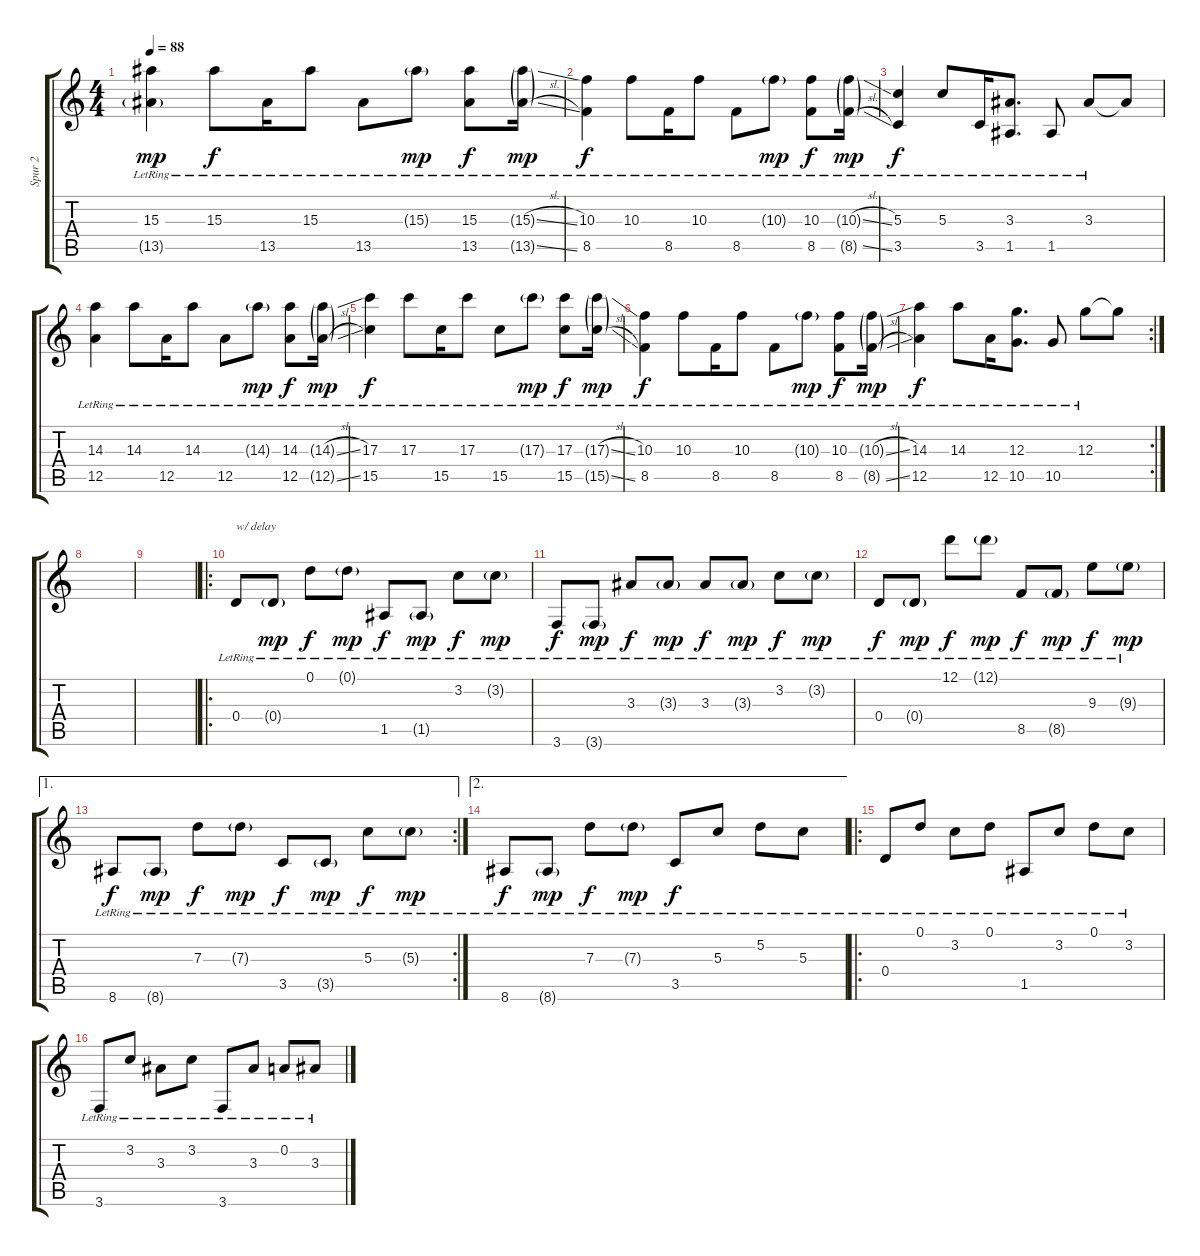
\track ("Spur 2" "Spur 2") {instrument electricguitarclean}
\staff {score tabs}
\tuning (D4 A3 G3 D3 A2 D2) {hide}
\ts (4 4)
\tempo 88
\clef g2
\ks c
(15.3{lr} 13.5{g lr}).4{dy mp} 15.3{lr}.8{dy f} 13.5{lr}.16 15.3{lr}.8 13.5{lr}.8 15.3{g lr}.8{dy mp} (15.3{lr} 13.5{lr}).8{dy f} (15.3{sl g lr} 13.5{sl g lr}).16{dy mp} |
(10.3{lr} 8.5{lr}).4{dy f} 10.3{lr}.8 8.5{lr}.16 10.3{lr}.8 8.5{lr}.8 10.3{g lr}.8{dy mp} (10.3{lr} 8.5{lr}).8{dy f} (10.3{sl g lr} 8.5{sl g lr}).16{dy mp} |
(5.3{lr} 3.5{lr}).4{dy f} 5.3{lr}.8 3.5{lr}.16 (3.3{lr} 1.5{lr}).8{d} 1.5{lr}.8 3.3{lr}.8 3.3{t}.8 |
(14.3{lr} 12.5{lr}).4 14.3{lr}.8 12.5{lr}.16 14.3{lr}.8 12.5{lr}.8 14.3{g lr}.8{dy mp} (14.3{lr} 12.5).8{dy f} (14.3{sl g lr} 12.5{sl g}).16{dy mp} |
(17.3{lr} 15.5{lr}).4{dy f} 17.3{lr}.8 15.5{lr}.16 17.3{lr}.8 15.5{lr}.8 17.3{g lr}.8{dy mp} (17.3{lr} 15.5).8{dy f} (17.3{sl g lr} 15.5{sl g}).16{dy mp} |
(10.3{lr} 8.5{lr}).4{dy f} 10.3{lr}.8 8.5{lr}.16 10.3{lr}.8 8.5{lr}.8 10.3{g lr}.8{dy mp} (10.3{lr} 8.5{lr}).8{dy f} (10.3{sl g lr} 8.5{sl g lr}).16{dy mp} |
\rc 2
(14.3{lr} 12.5{lr}).4{dy f} 14.3{lr}.8 12.5{lr}.16 (12.3{lr} 10.5{lr}).8{d} 10.5{lr}.8 12.3{lr}.8 12.3{t}.8 |
|
|
\ro
0.4{lr}.8{txt "w/ delay"} 0.4{g lr}.8{dy mp} 0.1{lr}.8{dy f} 0.1{g lr}.8{dy mp} 1.5{lr}.8{dy f} 1.5{g lr}.8{dy mp} 3.2{lr}.8{dy f} 3.2{g lr}.8{dy mp} |
3.6{lr}.8{dy f} 3.6{g lr}.8{dy mp} 3.3{lr}.8{dy f} 3.3{g lr}.8{dy mp} 3.3{lr}.8{dy f} 3.3{g lr}.8{dy mp} 3.2{lr}.8{dy f} 3.2{g lr}.8{dy mp} |
0.4{lr}.8{dy f} 0.4{g lr}.8{dy mp} 12.1{lr}.8{dy f} 12.1{g lr}.8{dy mp} 8.5{lr}.8{dy f} 8.5{g lr}.8{dy mp} 9.3{lr}.8{dy f} 9.3{g lr}.8{dy mp} |
\ae 1
\rc 2
8.6{lr}.8{dy f} 8.6{g lr}.8{dy mp} 7.3{lr}.8{dy f} 7.3{g lr}.8{dy mp} 3.5{lr}.8{dy f} 3.5{g lr}.8{dy mp} 5.3{lr}.8{dy f} 5.3{g lr}.8{dy mp} |
\ae 2
8.6{lr}.8{dy f} 8.6{g lr}.8{dy mp} 7.3{lr}.8{dy f} 7.3{g lr}.8{dy mp} 3.5{lr}.8{dy f} 5.3{lr}.8 5.2{lr}.8 5.3{lr}.8 |
\ro
0.4{lr}.8 0.1{lr}.8 3.2{lr}.8 0.1{lr}.8 1.5{lr}.8 3.2{lr}.8 0.1{lr}.8 3.2{lr}.8 |
3.6{lr}.8 3.2{lr}.8 3.3{lr}.8 3.2{lr}.8 3.6{lr}.8 3.3{lr}.8 0.2{lr}.8 3.3{lr}.8
